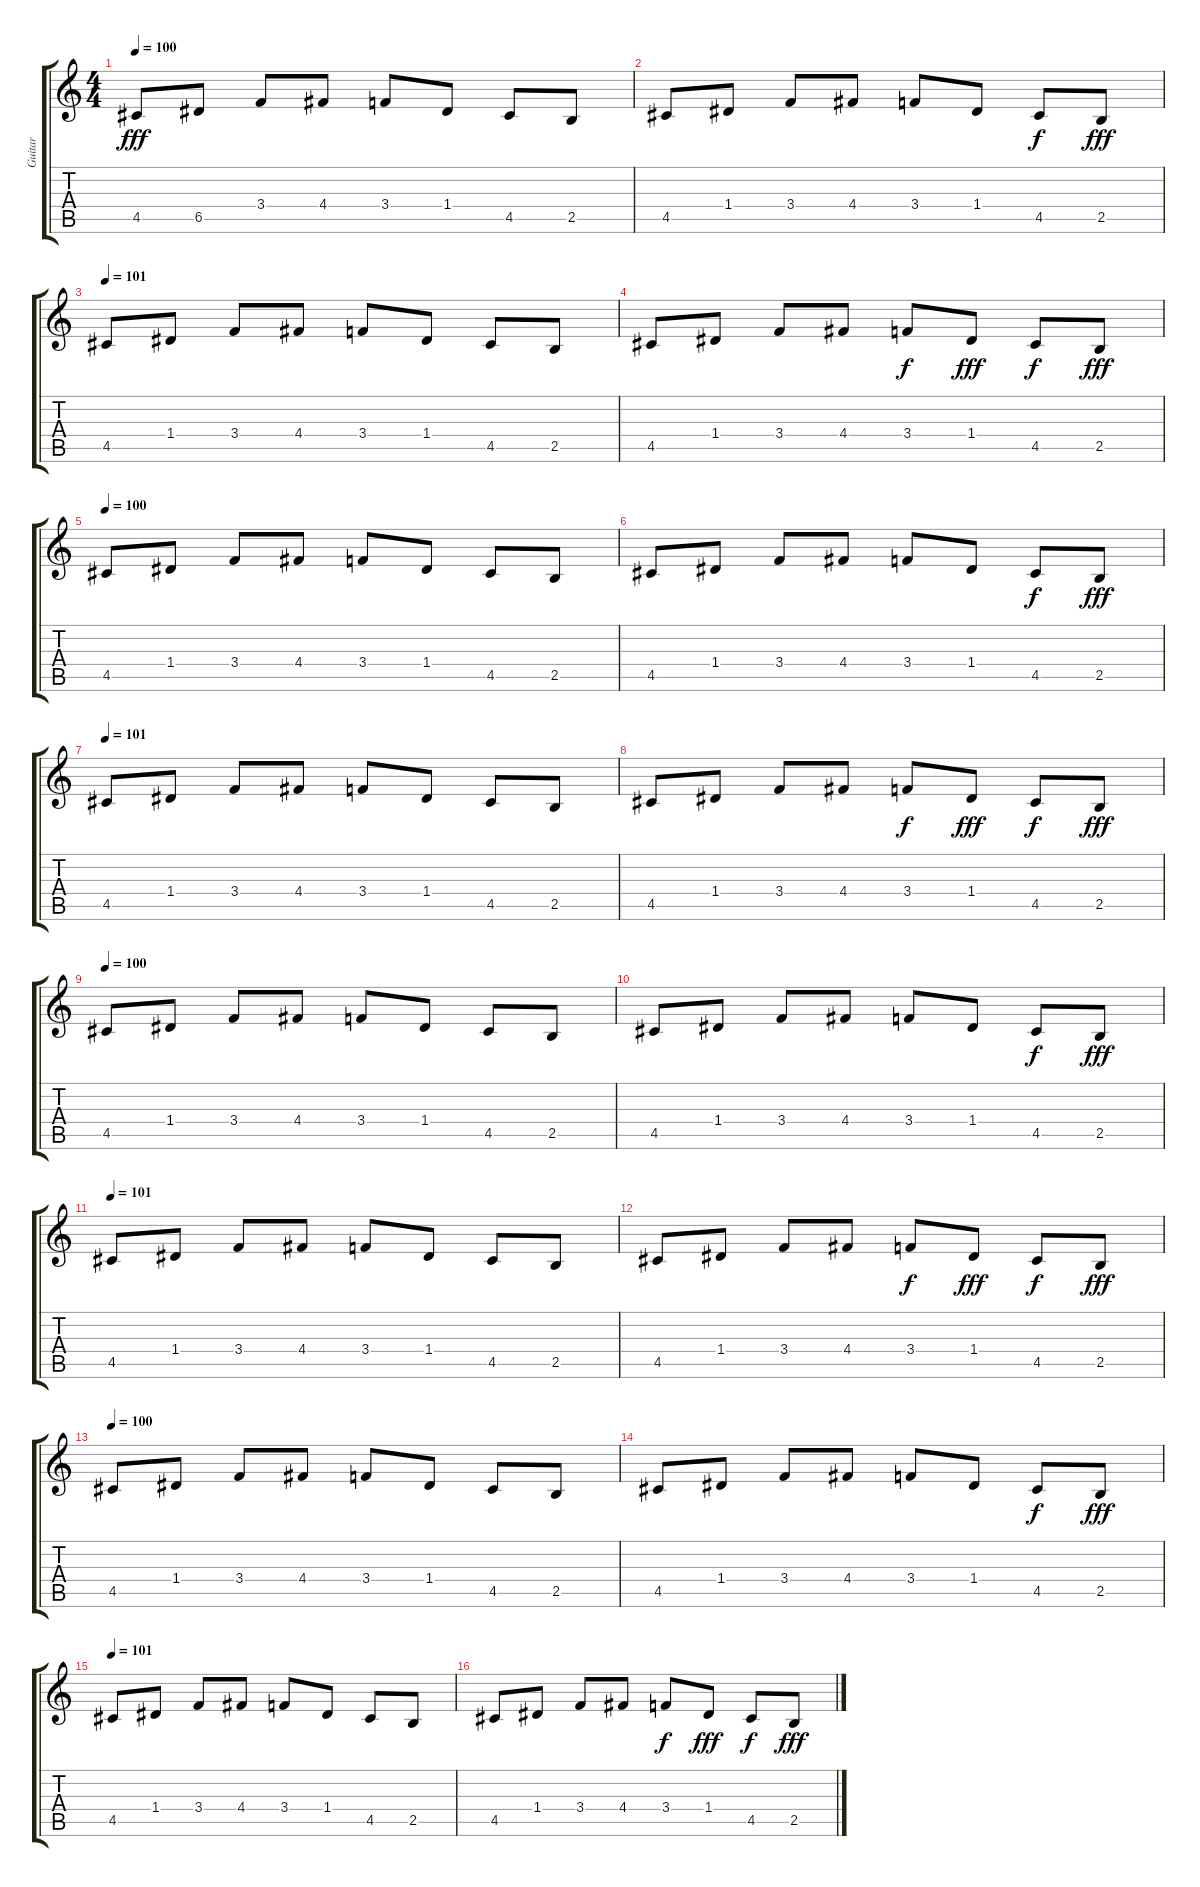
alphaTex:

\track ("Guitar" "Guitar") {instrument acousticguitarsteel}
\staff {score tabs}
\tuning (E4 B3 G3 D3 A2 E2) {hide}
\ts (4 4)
\tempo 100
\clef g2
\ks c
4.5.8{dy fff instrument acousticguitarsteel} 6.5.8 3.4.8 4.4.8 3.4.8 1.4.8 4.5.8 2.5.8 |
4.5.8 1.4.8 3.4.8 4.4.8 3.4.8 1.4.8 4.5.8{dy f} 2.5.8{dy fff} |
\tempo 101
4.5.8 1.4.8 3.4.8 4.4.8 3.4.8 1.4.8 4.5.8 2.5.8 |
4.5.8 1.4.8 3.4.8 4.4.8 3.4.8{dy f} 1.4.8{dy fff} 4.5.8{dy f} 2.5.8{dy fff} |
\tempo 100
4.5.8 1.4.8 3.4.8 4.4.8 3.4.8 1.4.8 4.5.8 2.5.8 |
4.5.8 1.4.8 3.4.8 4.4.8 3.4.8 1.4.8 4.5.8{dy f} 2.5.8{dy fff} |
\tempo 101
4.5.8 1.4.8 3.4.8 4.4.8 3.4.8 1.4.8 4.5.8 2.5.8 |
4.5.8 1.4.8 3.4.8 4.4.8 3.4.8{dy f} 1.4.8{dy fff} 4.5.8{dy f} 2.5.8{dy fff} |
\tempo 100
4.5.8 1.4.8 3.4.8 4.4.8 3.4.8 1.4.8 4.5.8 2.5.8 |
4.5.8 1.4.8 3.4.8 4.4.8 3.4.8 1.4.8 4.5.8{dy f} 2.5.8{dy fff} |
\tempo 101
4.5.8 1.4.8 3.4.8 4.4.8 3.4.8 1.4.8 4.5.8 2.5.8 |
4.5.8 1.4.8 3.4.8 4.4.8 3.4.8{dy f} 1.4.8{dy fff} 4.5.8{dy f} 2.5.8{dy fff} |
\tempo 100
4.5.8 1.4.8 3.4.8 4.4.8 3.4.8 1.4.8 4.5.8 2.5.8 |
4.5.8 1.4.8 3.4.8 4.4.8 3.4.8 1.4.8 4.5.8{dy f} 2.5.8{dy fff} |
\tempo 101
4.5.8 1.4.8 3.4.8 4.4.8 3.4.8 1.4.8 4.5.8 2.5.8 |
4.5.8 1.4.8 3.4.8 4.4.8 3.4.8{dy f} 1.4.8{dy fff} 4.5.8{dy f} 2.5.8{dy fff}
